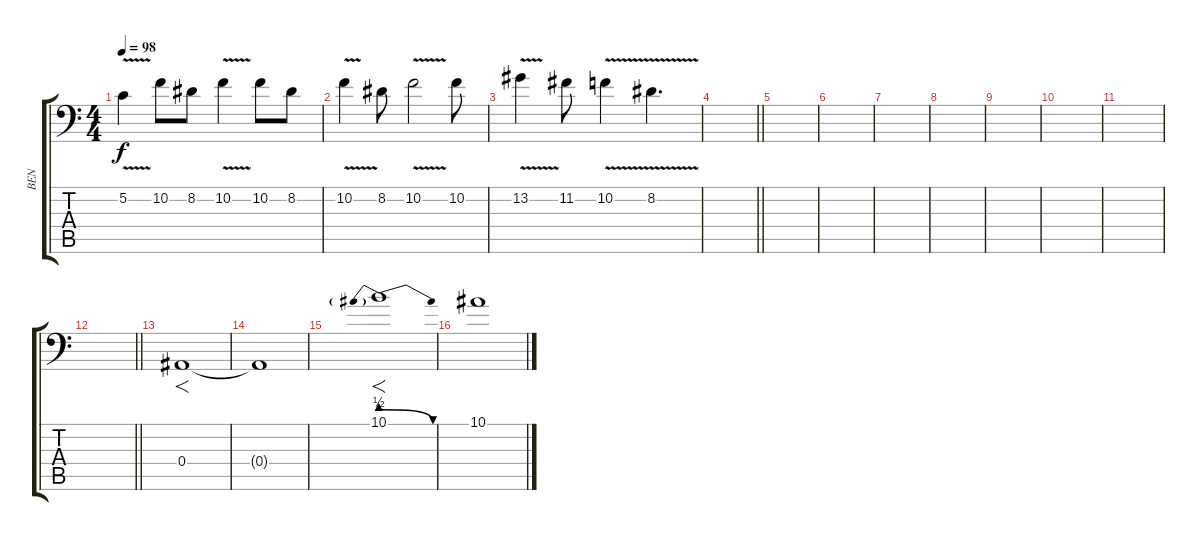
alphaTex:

\track ("BEN" "BEN") {instrument churchorgan}
\staff {score tabs}
\tuning (C4 G3 Eb3 Bb2 F2 Bb1) {hide}
\ts (4 4)
\tempo 98
\clef f4
\ks c
5.2{v t}.4{dy f} 10.2.8 8.2.8 10.2{v}.4 10.2.8 8.2.8 |
10.2{v}.4 8.2.8 10.2{v}.2 10.2.8 |
13.2{v}.4 11.2.8 10.2{v}.4 8.2{v}.4{d} |
\barLineRight lightlight
|
|
|
|
|
|
|
|
\barLineRight lightlight
|
0.4.1{f} |
0.4{t}.1 |
10.1{be (prebendrelease 0 2 60 0)}.1{f} |
10.1.1
